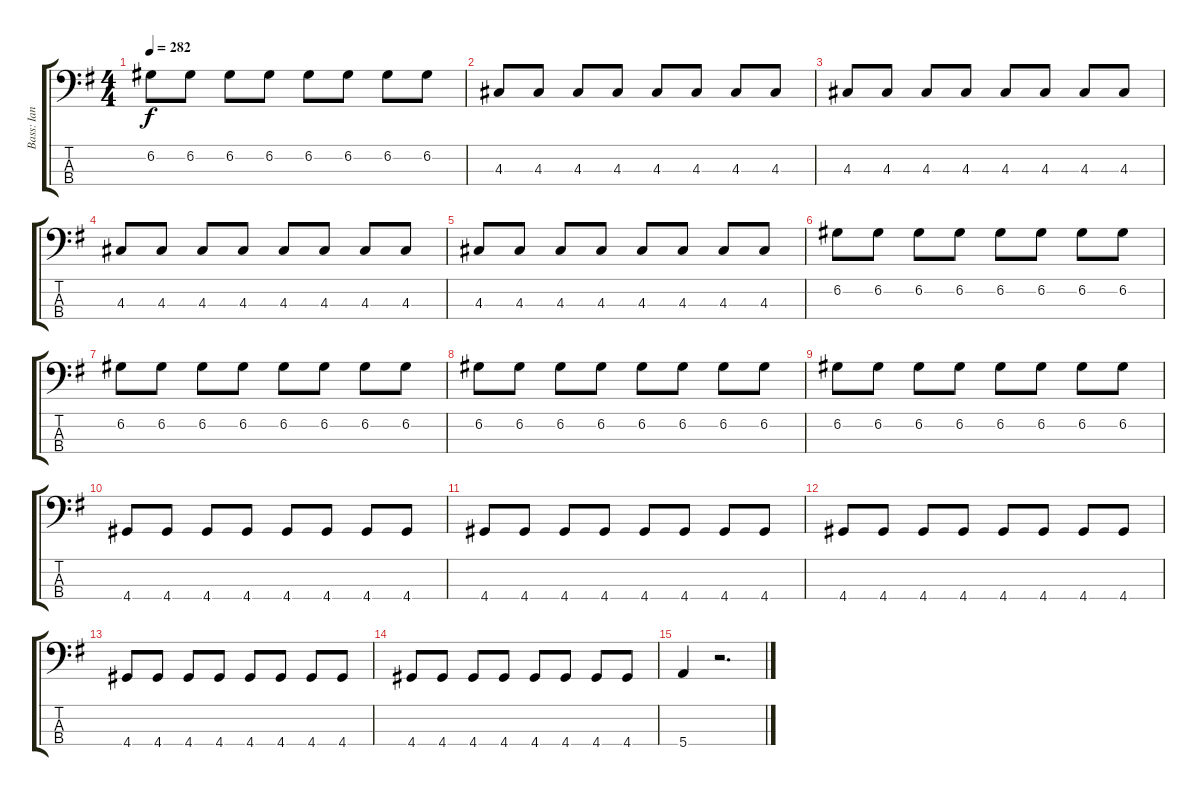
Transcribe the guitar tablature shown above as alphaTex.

\track ("Bass: Ian" "Bass: Ian") {instrument electricbassfinger}
\staff {score tabs}
\tuning (G2 D2 A1 E1) {hide}
\ts (4 4)
\tempo 282
\clef f4
\ks g
6.2.8{dy f} 6.2.8 6.2.8 6.2.8 6.2.8 6.2.8 6.2.8 6.2.8 |
4.3.8 4.3.8 4.3.8 4.3.8 4.3.8 4.3.8 4.3.8 4.3.8 |
4.3.8 4.3.8 4.3.8 4.3.8 4.3.8 4.3.8 4.3.8 4.3.8 |
4.3.8 4.3.8 4.3.8 4.3.8 4.3.8 4.3.8 4.3.8 4.3.8 |
4.3.8 4.3.8 4.3.8 4.3.8 4.3.8 4.3.8 4.3.8 4.3.8 |
6.2.8 6.2.8 6.2.8 6.2.8 6.2.8 6.2.8 6.2.8 6.2.8 |
6.2.8 6.2.8 6.2.8 6.2.8 6.2.8 6.2.8 6.2.8 6.2.8 |
6.2.8 6.2.8 6.2.8 6.2.8 6.2.8 6.2.8 6.2.8 6.2.8 |
6.2.8 6.2.8 6.2.8 6.2.8 6.2.8 6.2.8 6.2.8 6.2.8 |
4.4.8 4.4.8 4.4.8 4.4.8 4.4.8 4.4.8 4.4.8 4.4.8 |
4.4.8 4.4.8 4.4.8 4.4.8 4.4.8 4.4.8 4.4.8 4.4.8 |
4.4.8 4.4.8 4.4.8 4.4.8 4.4.8 4.4.8 4.4.8 4.4.8 |
4.4.8 4.4.8 4.4.8 4.4.8 4.4.8 4.4.8 4.4.8 4.4.8 |
4.4.8 4.4.8 4.4.8 4.4.8 4.4.8 4.4.8 4.4.8 4.4.8 |
5.4.4 r.2{d}
